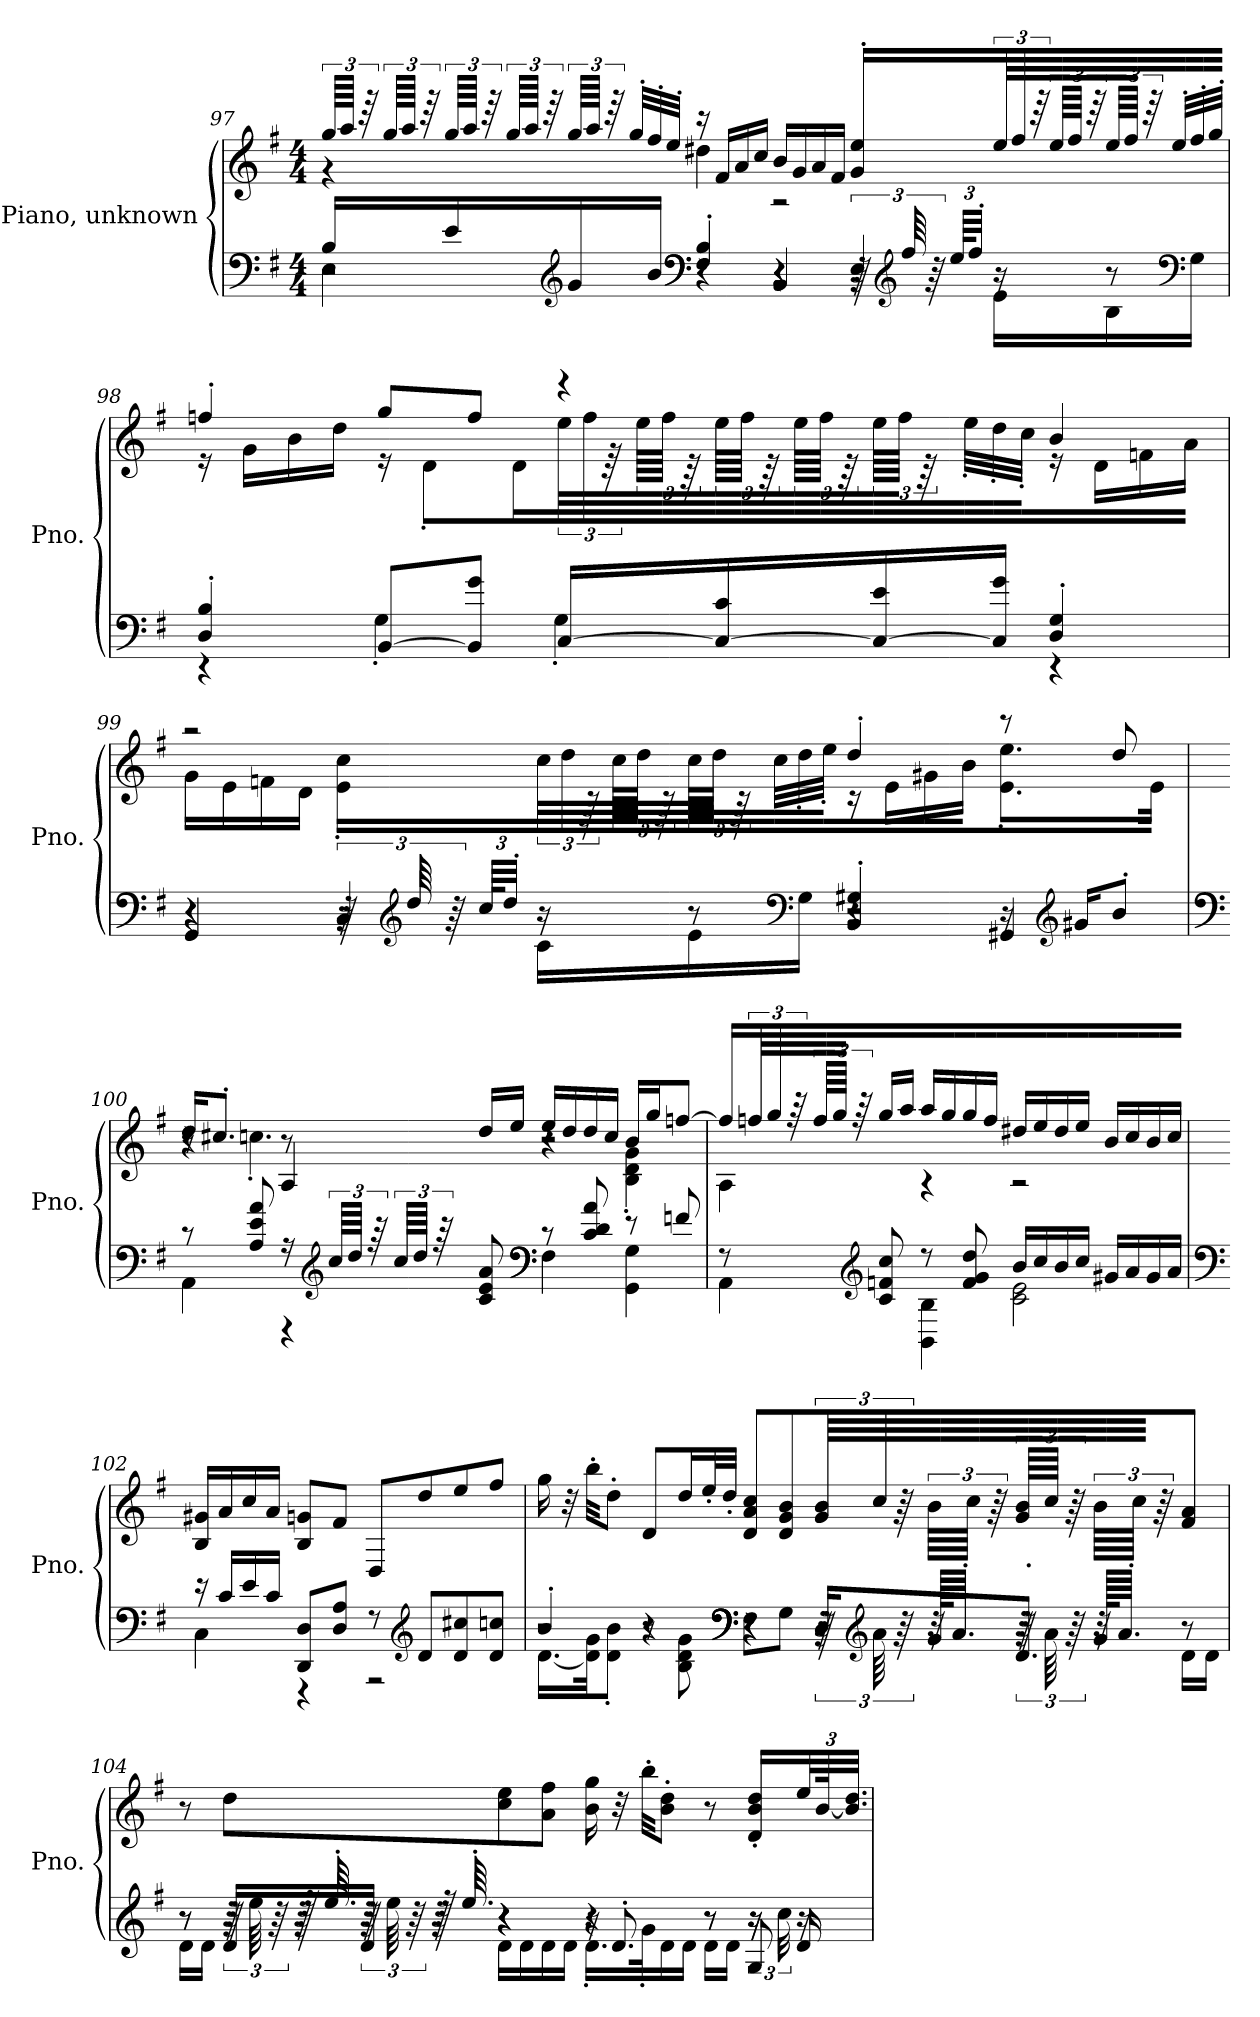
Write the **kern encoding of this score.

**kern	**kern
*part1	*part1
*staff2	*staff1
*I"Piano, unknown	*
*I'Pno.	*
!!LO:LB:g=z
*clefF4	*clefG2
*k[f#]	*k[f#]
*M4/4	*M4/4
=97	=97
*^	*^
*	*^	*	*
16B/LL	4E\	2r	96gg/LLLL	4r
.	.	.	96aa/JJJJ	.
.	.	.	96r	.
.	.	.	96gg/LLLL	.
.	.	.	96aa/JJJJ	.
.	.	.	96r	.
16e/	.	.	96gg/LLLL	.
.	.	.	96aa/JJJJ	.
.	.	.	96r	.
.	.	.	96gg/LLLL	.
.	.	.	96aa/JJJJ	.
.	.	.	96r	.
*clefG2	*	*	*	*
16g/	.	.	96gg/LLLL	.
.	.	.	96aa/JJJJ	.
.	.	.	96r	.
.	.	.	32gg'/LLL	.
16b/JJ	.	.	32ff#'/	.
.	.	.	32ee'/JJJ	.
*clefF4	*	*	*	*
4F#/' 4B/'	4r	.	16r	4dd#X\
.	.	.	16f#/LL	.
.	.	.	16a/	.
.	.	.	16cc/JJ	.
4BB/	4r	4r	16b/LL	2r
.	.	.	16g/	.
.	.	.	16a/	.
.	.	.	16f#/JJ	.
96r	16r	4E/	16g/' 16ee/'LL	.
*clefG2	*	*	*	*
96ff#/	.	.	.	.
96r	.	.	.	.
96ee/KLLL	.	.	.	.
48ff#'/JJJ	.	.	.	.
16r	16e\LL	.	96ee/LL	.
.	.	.	96ff#/JJJJ	.
.	.	.	96r	.
.	.	.	96ee/LLLL	.
.	.	.	96ff#/JJJJ	.
.	.	.	96r	.
8r	16B\	.	96ee/LLLL	.
.	.	.	96ff#/JJJJ	.
.	.	.	96r	.
.	.	.	32ee'/LLL	.
*clefF4	*	*	*	*
.	16G\JJ	.	32ff#'/	.
.	.	.	32gg'/JJJ	.
*	*v	*v	*	*
!!LO:LB:g=z	!!
=98	=98	=98	=98
4D/' 4B/'	4r	4ffn'/	16r
.	.	.	16g\LL
.	.	.	16b\
.	.	.	16dd\JJ
[8BB/L	4G'\	8gg/L	16r
.	.	.	8d'\L
8BB/] 8g/J	.	8ff/J	.
.	.	.	16d\L
[16C/LL	4G'\	4r	96ee\LL
.	.	.	96ff\JJJJ
.	.	.	96r
.	.	.	96ee\LLLL
.	.	.	96ff\JJJJ
.	.	.	96r
16C/_ 16c/	.	.	96ee\LLLL
.	.	.	96ff\JJJJ
.	.	.	96r
.	.	.	96ee\LLLL
.	.	.	96ff\JJJJ
.	.	.	96r
16C/_ 16e/	.	.	96ee\LLLL
.	.	.	96ff\JJJJ
.	.	.	96r
.	.	.	32ee'\LLL
16C/] 16g/JJ	.	.	32dd'\
.	.	.	32cc'\JJJ
4D/' 4G/'	4r	4b/	16r
.	.	.	16d\LL
.	.	.	16fn\
.	.	.	16a\JJ
!!LO:LB:g=z	!!
=99	=99	=99	=99
*	*^	*	*
4GG/	4r	4r	2r	16g\LL
.	.	.	.	16e\
.	.	.	.	16fn\
.	.	.	.	16d\JJ
96r	16r	4C/	.	16e\' 16cc\'LL
*clefG2	*	*	*	*
96dd/	.	.	.	.
96r	.	.	.	.
96cc/KLLL	.	.	.	.
48dd'/JJJ	.	.	.	.
16r	16c\LL	.	.	96cc\LL
.	.	.	.	96dd\JJJJ
.	.	.	.	96r
.	.	.	.	96cc\LLLL
.	.	.	.	96dd\JJJJ
.	.	.	.	96r
8r	16e\	.	.	96cc\LLLL
.	.	.	.	96dd\JJJJ
.	.	.	.	96r
.	.	.	.	32cc'\LLL
*clefF4	*	*	*	*
.	16G\JJ	.	.	32dd'\
.	.	.	.	32ee'\JJJ
4BB/' 4G#X/'	2r	4r	4dd'/	16r
.	.	.	.	16e\LL
.	.	.	.	16g#X\
.	.	.	.	16b\JJ
16r	.	4GG#X/	8r	8.e\' 8.ee\'L
*clefG2	*	*	*	*
16g#X/KL	.	.	.	.
8b'/J	.	.	8dd/	.
.	.	.	.	16e\Jk
*v	*v	*v	*	*
*	*v	*v
!!LO:LB:g=z
=100	=100
*clefF4	*
*^	*^
*	*	*	*^
8r	4AA\	16dd/KL	8r	4r
.	.	8.cc#X'/J	.	.
8A/ 8e/ 8a/	.	.	4.ccn'\	.
16r	4r	8r	.	4A/
*clefG2	*	*	*	*
96cc/LLLL	.	.	.	.
96dd/JJJJ	.	.	.	.
96r	.	.	.	.
96cc/LLLL	.	.	.	.
96dd/JJJJ	.	.	.	.
96r	.	.	.	.
8c/ 8e/ 8a/	.	16dd/LL	.	.
.	.	16ee/JJ	.	.
*clefF4	*	*	*	*
8r	4F#\	16ee/LL	4r	2r
.	.	16dd/	.	.
8c/ 8d/ 8a/	.	16dd/	.	.
.	.	16cc/JJ	.	.
8r	4GG\ 4G\	16b/LL	4B\' 4d\' 4g\'	.
.	.	16gg/J	.	.
8fn/	.	[8ffn/J	.	.
*	*	*	*v	*v
!!LO:LB:g=z
=101	=101	=101	=101
8r	4AA\	16ff/LL]	4A\
.	.	96ffn/LL	.
.	.	96gg/JJJJ	.
.	.	96r	.
.	.	96ff/LLLL	.
.	.	96gg/JJJJ	.
.	.	96r	.
*clefG2	*	*	*
8c/ 8fn/ 8cc/	.	16gg/LL	.
.	.	16aa/JJ	.
8r	4BB\ 4B\	16aa/LL	4r
.	.	16gg/	.
8f/ 8g/ 8dd/	.	16gg/	.
.	.	16ff/JJ	.
16b/LL	2c\ 2e\	16dd#X/LL	2r
16cc/	.	16ee/	.
16b/	.	16dd#/	.
16cc/JJ	.	16ee/JJ	.
16g#X/LL	.	16b/LL	.
16a/	.	16cc/	.
16g#/	.	16b/	.
16a/JJ	.	16cc/JJ	.
*	*	*v	*v
=102	=102	=102
*clefF4	*	*
16r	4C\	16B/ 16g#X/LL
16c/LL	.	16a/
16e/	.	16cc/
16c/JJ	.	16a/JJ
8DD/ 8D/L	4r	8B/ 8gn/L
8D/ 8A/J	.	8f#/J
8r	2r	8D/L
*clefG2	*	*
8d/L	.	8dd/
8d/ 8cc#X/	.	8ee/
8d/ 8ccn/J	.	8ff#/J
!!LO:PB:g=z
=103	=103	=103
*	*^	*
4b'/	[16.d\LL	2r	16gg\
.	.	.	32r
.	32d\] 32g\JK	.	32bb'\KKL
.	8d\' 8b\'J	.	8dd'\J
4r	8r	.	8d/L
.	8B\ 8d\ 8g\	.	16dd/L
.	.	.	32ee'/L
.	.	.	32dd'/JJJ
*clefF4	*	*	*
4r	8F#\L	4r	8d/ 8a/ 8cc/L
.	8G\J	.	8d/ 8g/ 8b/
32r	96r	16D/KL	96g/ 96b/LLL
*clefG2	*	*	*
.	96a\	.	96cc/JJJJ
.	96r	.	96r
128g/KLLLL	32r	.	96b\LLLL
64.a'/JJJJ	.	.	.
.	.	.	96cc\JJJJ
.	.	.	96r
32r	96r	8.d'/J	96g/ 96b/LLLL
.	96a\	.	96cc/JJJJ
.	96r	.	96r
128g/KLLLL	32r	.	96b\LLLL
64.a'/JJJJ	.	.	.
.	.	.	96cc\JJJJ
.	.	.	96r
8r	16d\LL	.	8f#/ 8a/
.	16d\JJ	.	.
!!LO:LB:g=z
=104	=104	=104	=104
8r	16d\LL	8r	8r
.	16d\JJ	.	.
32r	96r	16d/LL	8dd\L
.	96ee\	.	.
.	96r	.	.
128r	32r	.	.
64.ee'/	.	.	.
32r	96r	16d/JJ	.
.	96ee\	.	.
.	96r	.	.
128r	32r	.	.
64.ee'/	.	.	.
4r	16d\LL	4r	8cc\ 8ee\
.	16d\	.	.
.	16d\	.	8a\ 8ff#\J
.	16d\JJ	.	.
16r	16.d'\LL	4r	16b\ 16gg\
8.d'/	.	.	32r
.	32g'\K	.	32bb'\KKL
.	16d\	.	8b\' 8dd\'J
.	16d\JJ	.	.
8r	16d\LL	8r	8r
.	16d\JJ	.	.
16r	24r	8G/	16d/' 16b/' 16dd/'LL
.	48cc\	.	.
*	*	*	*Xbrackettup
16d/	16r	.	48ee/L
.	.	.	[96b/K
.	.	.	48.b/] 48.dd/JJJ
*v	*v	*v	*
=	=
*-	*-
